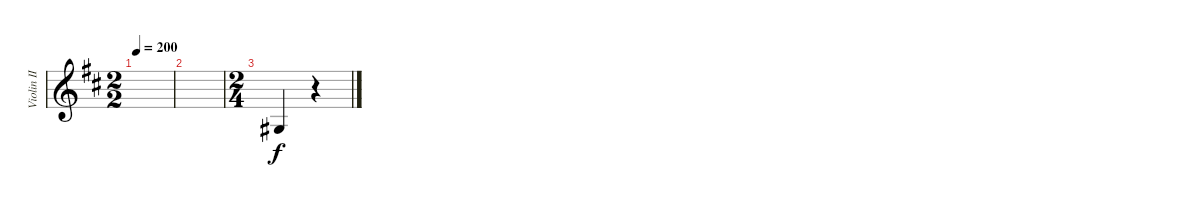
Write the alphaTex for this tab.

\track ("Violin II" "Violin II") {instrument violin}
\staff {score}
\tuning (E4 B3 G3 D3 A2 E2) {hide}
\ts (2 2)
\tempo 200
\clef g2
\ks d
|
|
\ts (2 4)
1.3.4 r.4
